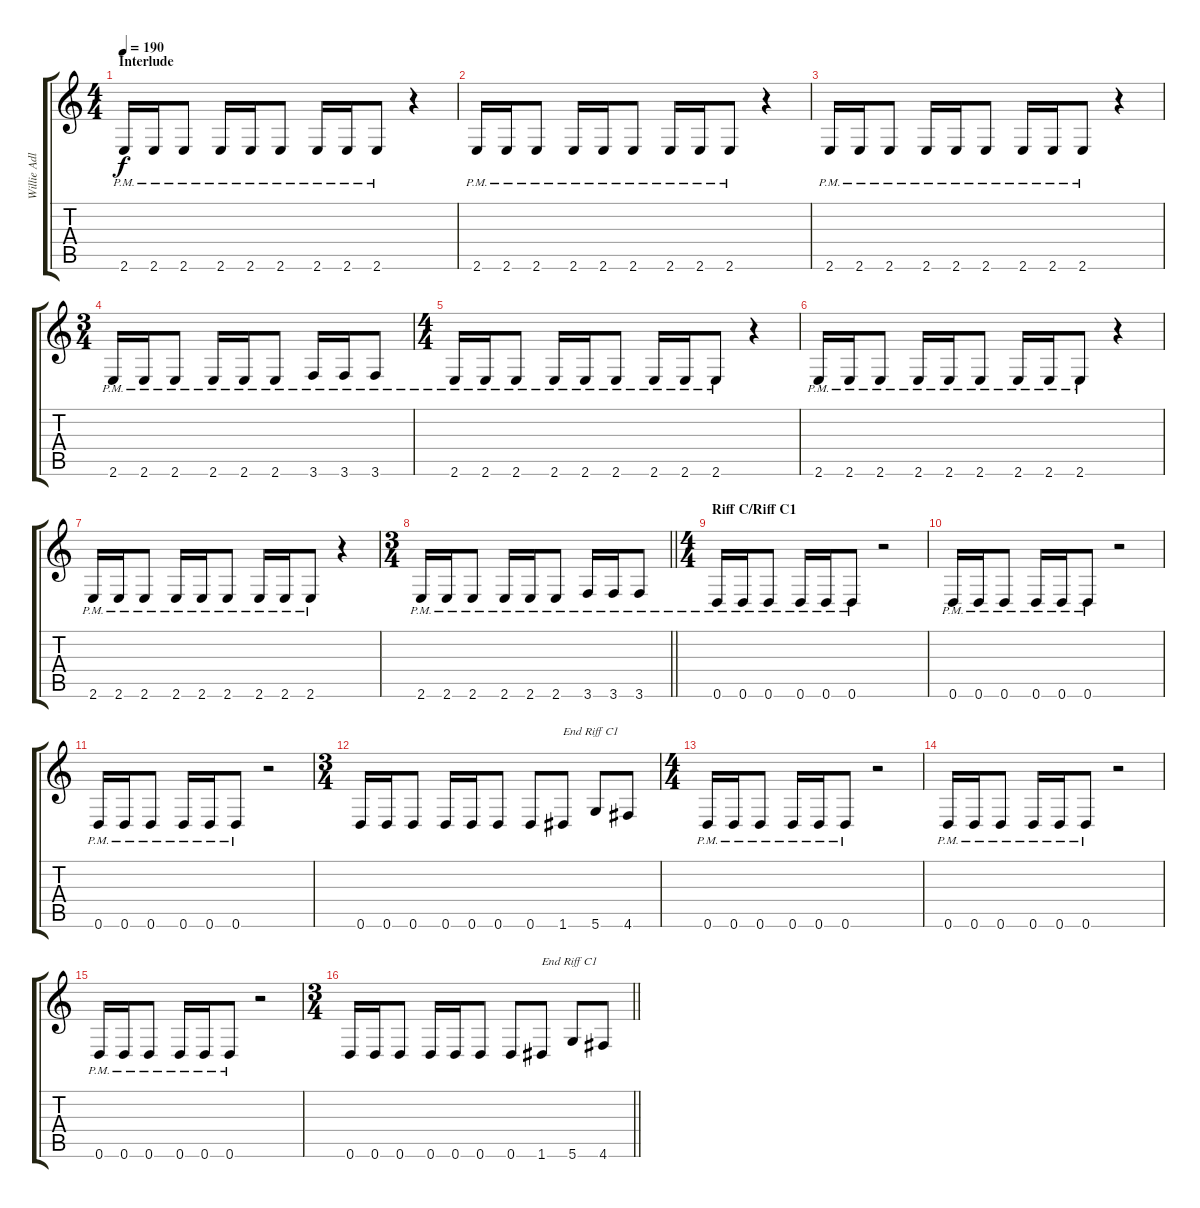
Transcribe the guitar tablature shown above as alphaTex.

\track ("Willie Adler" "Willie Adl") {instrument distortionguitar}
\staff {score tabs}
\tuning (E4 B3 G3 D3 A2 D2) {hide}
\ts (4 4)
\section ("" "Interlude")
\tempo 190
\clef g2
\ks c
2.6{pm}.16{dy f} 2.6{pm}.16 2.6{pm}.8 2.6{pm}.16 2.6{pm}.16 2.6{pm}.8 2.6{pm}.16 2.6{pm}.16 2.6{pm}.8 r.4 |
2.6{pm}.16 2.6{pm}.16 2.6{pm}.8 2.6{pm}.16 2.6{pm}.16 2.6{pm}.8 2.6{pm}.16 2.6{pm}.16 2.6{pm}.8 r.4 |
2.6{pm}.16 2.6{pm}.16 2.6{pm}.8 2.6{pm}.16 2.6{pm}.16 2.6{pm}.8 2.6{pm}.16 2.6{pm}.16 2.6{pm}.8 r.4 |
\ts (3 4)
2.6{pm}.16 2.6{pm}.16 2.6{pm}.8 2.6{pm}.16 2.6{pm}.16 2.6{pm}.8 3.6{pm}.16 3.6{pm}.16 3.6{pm}.8 |
\ts (4 4)
2.6{pm}.16 2.6{pm}.16 2.6{pm}.8 2.6{pm}.16 2.6{pm}.16 2.6{pm}.8 2.6{pm}.16 2.6{pm}.16 2.6{pm}.8 r.4 |
2.6{pm}.16 2.6{pm}.16 2.6{pm}.8 2.6{pm}.16 2.6{pm}.16 2.6{pm}.8 2.6{pm}.16 2.6{pm}.16 2.6{pm}.8 r.4 |
2.6{pm}.16 2.6{pm}.16 2.6{pm}.8 2.6{pm}.16 2.6{pm}.16 2.6{pm}.8 2.6{pm}.16 2.6{pm}.16 2.6{pm}.8 r.4 |
\ts (3 4)
\barLineRight lightlight
2.6{pm}.16 2.6{pm}.16 2.6{pm}.8 2.6{pm}.16 2.6{pm}.16 2.6{pm}.8 3.6{pm}.16 3.6{pm}.16 3.6{pm}.8 |
\ts (4 4)
\section ("" "Riff C/Riff C1")
0.6{pm}.16 0.6{pm}.16 0.6{pm}.8 0.6{pm}.16 0.6{pm}.16 0.6{pm}.8 r.2 |
0.6{pm}.16 0.6{pm}.16 0.6{pm}.8 0.6{pm}.16 0.6{pm}.16 0.6{pm}.8 r.2 |
0.6{pm}.16 0.6{pm}.16 0.6{pm}.8 0.6{pm}.16 0.6{pm}.16 0.6{pm}.8 r.2 |
\ts (3 4)
0.6.16 0.6.16 0.6.8 0.6.16 0.6.16 0.6.8 0.6.8 1.6.8{txt "End Riff C1"} 5.6.8 4.6.8 |
\ts (4 4)
0.6{pm}.16 0.6{pm}.16 0.6{pm}.8 0.6{pm}.16 0.6{pm}.16 0.6{pm}.8 r.2 |
0.6{pm}.16 0.6{pm}.16 0.6{pm}.8 0.6{pm}.16 0.6{pm}.16 0.6{pm}.8 r.2 |
0.6{pm}.16 0.6{pm}.16 0.6{pm}.8 0.6{pm}.16 0.6{pm}.16 0.6{pm}.8 r.2 |
\ts (3 4)
\barLineRight lightlight
0.6.16 0.6.16 0.6.8 0.6.16 0.6.16 0.6.8 0.6.8 1.6.8{txt "End Riff C1"} 5.6.8 4.6.8
